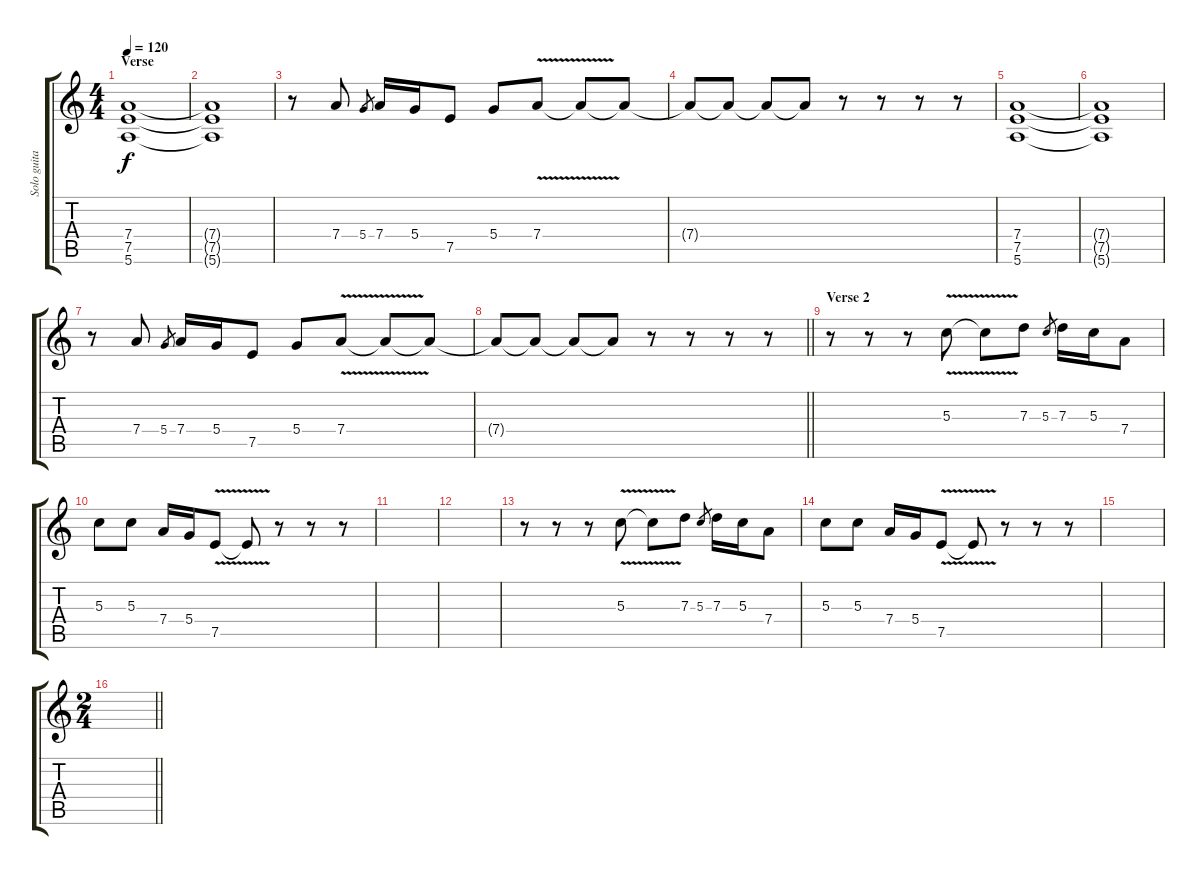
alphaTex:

\track ("Solo guitar (Michael Schencker)" "Solo guita") {instrument overdrivenguitar}
\staff {score tabs}
\tuning (E4 B3 G3 D3 A2 E2) {hide}
\ts (4 4)
\section ("" "Verse")
\tempo 120
\clef g2
\ks c
(7.4 7.5 5.6).1{dy f} |
(7.4{t} 7.5{t} 5.6{t}).1 |
r.8 7.4.8 5.4.8{gr} 7.4.16 5.4.16 7.5.8 5.4.8 7.4{v}.8 7.4{t}.8 7.4{t}.8 |
7.4{t}.8 7.4{t}.8 7.4{t}.8 7.4{t}.8 r.8 r.8 r.8 r.8 |
(7.4 7.5 5.6).1 |
(7.4{t} 7.5{t} 5.6{t}).1 |
r.8 7.4.8 5.4.8{gr} 7.4.16 5.4.16 7.5.8 5.4.8 7.4{v}.8 7.4{t}.8 7.4{t}.8 |
\barLineRight lightlight
7.4{t}.8 7.4{t}.8 7.4{t}.8 7.4{t}.8 r.8 r.8 r.8 r.8 |
\section ("" "Verse 2")
r.8 r.8 r.8 5.3{v}.8 5.3{t}.8 7.3.8 5.3.8{gr} 7.3.16 5.3.16 7.4.8 |
5.3.8 5.3.8 7.4.16 5.4.16 7.5{v}.8 7.5{t}.8 r.8 r.8 r.8 |
|
|
r.8 r.8 r.8 5.3{v}.8 5.3{t}.8 7.3.8 5.3.8{gr} 7.3.16 5.3.16 7.4.8 |
5.3.8 5.3.8 7.4.16 5.4.16 7.5{v}.8 7.5{t}.8 r.8 r.8 r.8 |
|
\ts (2 4)
\barLineRight lightlight
